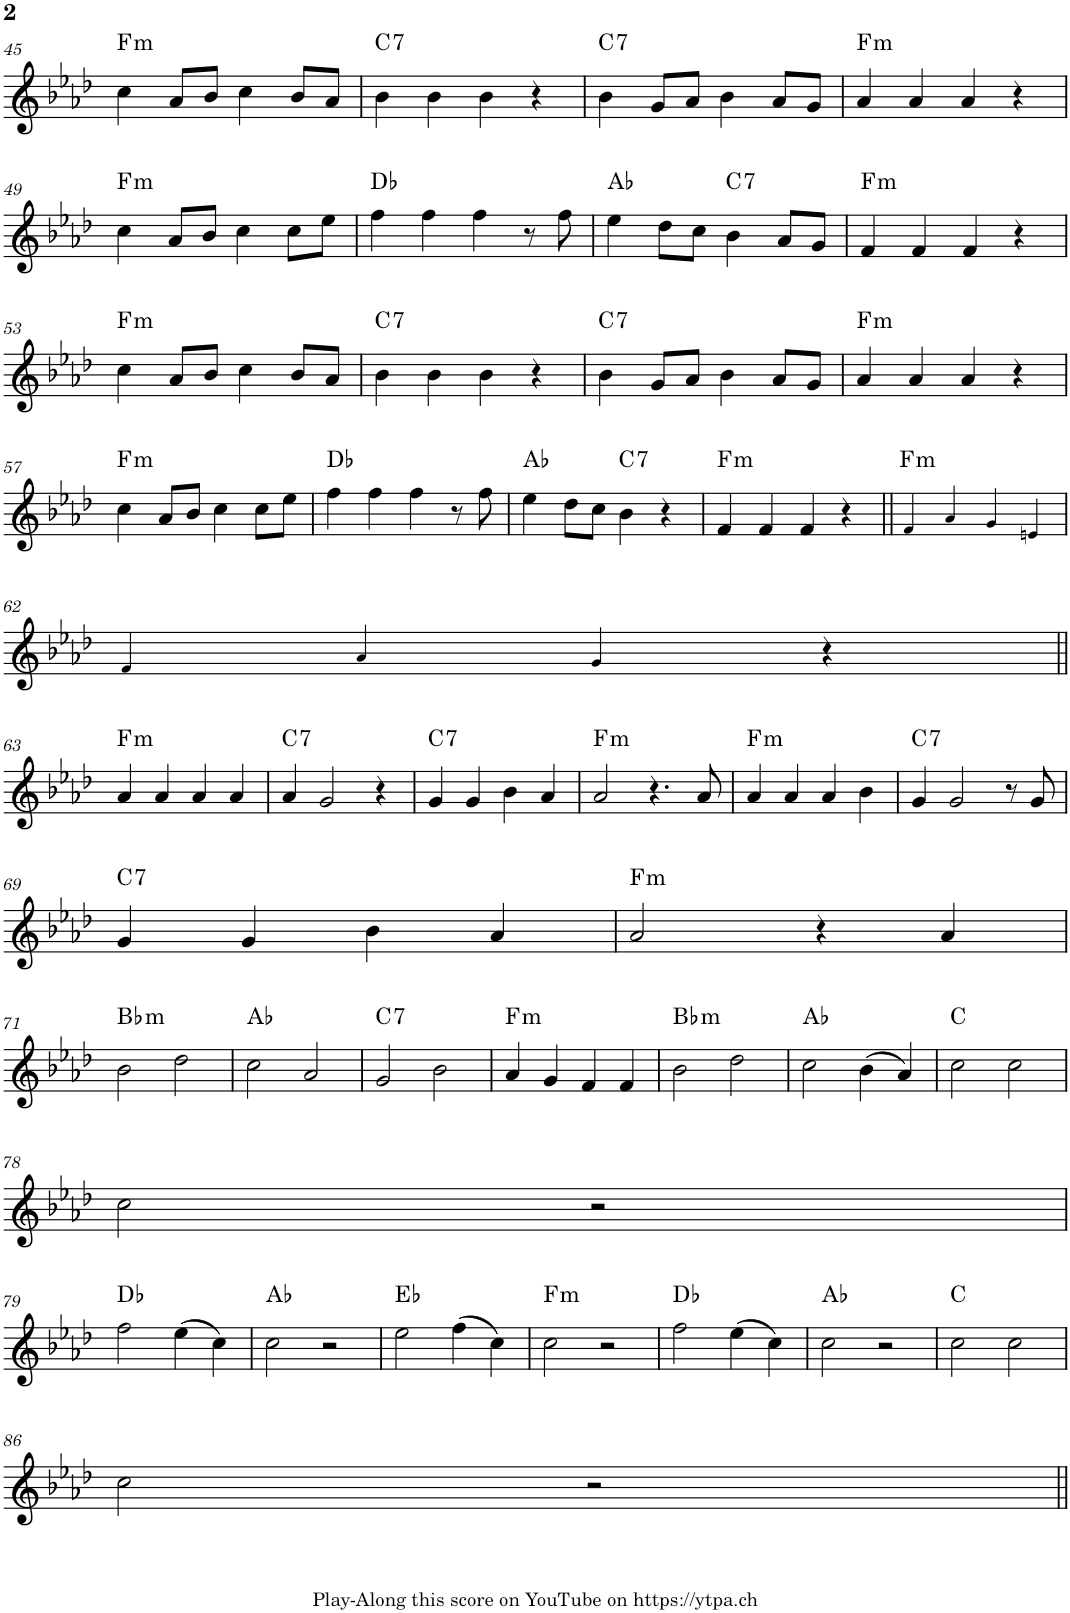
**kern	**harte
*part1	*part1
*staff1	*
*I"Piano	*
*I'Pno.	*
!!LO:PB:g=z
*clefG2	*
*k[b-e-a-d-]	*
*M4/4	*
=45	=45
!	!LO:H:kt=m
4cc\	F:min
8a-/L	.
8b-/J	.
4cc\	.
8b-/L	.
8a-/J	.
=46	=46
!	!LO:H:kt=7
4b-\	C:7
4b-\	.
4b-\	.
4r	.
=47	=47
!	!LO:H:kt=7
4b-\	C:7
8g/L	.
8a-/J	.
4b-\	.
8a-/L	.
8g/J	.
=48	=48
!	!LO:H:kt=m
4a-/	F:min
4a-/	.
4a-/	.
4r	.
!!LO:LB:g=z
=49	=49
!	!LO:H:kt=m
4cc\	F:min
8a-/L	.
8b-/J	.
4cc\	.
8cc\L	.
8ee-\J	.
=50	=50
4ff\	Db:maj
4ff\	.
4ff\	.
8r	.
8ff\	.
=51	=51
4ee-\	Ab:maj
8dd-\L	.
8cc\J	.
!	!LO:H:kt=7
4b-\	C:7
8a-/L	.
8g/J	.
=52	=52
!	!LO:H:kt=m
4f/	F:min
4f/	.
4f/	.
4r	.
!!LO:LB:g=z
=53	=53
!	!LO:H:kt=m
4cc\	F:min
8a-/L	.
8b-/J	.
4cc\	.
8b-/L	.
8a-/J	.
=54	=54
!	!LO:H:kt=7
4b-\	C:7
4b-\	.
4b-\	.
4r	.
=55	=55
!	!LO:H:kt=7
4b-\	C:7
8g/L	.
8a-/J	.
4b-\	.
8a-/L	.
8g/J	.
=56	=56
!	!LO:H:kt=m
4a-/	F:min
4a-/	.
4a-/	.
4r	.
!!LO:LB:g=z
=57	=57
!	!LO:H:kt=m
4cc\	F:min
8a-/L	.
8b-/J	.
4cc\	.
8cc\L	.
8ee-\J	.
=58	=58
4ff\	Db:maj
4ff\	.
4ff\	.
8r	.
8ff\	.
=59	=59
4ee-\	Ab:maj
8dd-\L	.
8cc\J	.
!	!LO:H:kt=7
4b-\	C:7
4r	.
=60	=60
!	!LO:H:kt=m
4f/	F:min
4f/	.
4f/	.
4r	.
=61||	=61||
!	!LO:H:kt=m
4f!/	F:min
4a-!/	.
4g!/	.
4en!/	.
!!LO:LB:g=z
=62	=62
4f!/	.
4a-!/	.
4g!/	.
4r	.
!!LO:LB:g=z
=63||	=63||
!	!LO:H:kt=m
4a-/	F:min
4a-/	.
4a-/	.
4a-/	.
=64	=64
!	!LO:H:kt=7
4a-/	C:7
2g/	.
4r	.
=65	=65
!	!LO:H:kt=7
4g/	C:7
4g/	.
4b-\	.
4a-/	.
=66	=66
!	!LO:H:kt=m
2a-/	F:min
4.r	.
8a-/	.
=67	=67
!	!LO:H:kt=m
4a-/	F:min
4a-/	.
4a-/	.
4b-\	.
=68	=68
!	!LO:H:kt=7
4g/	C:7
2g/	.
8r	.
8g/	.
!!LO:LB:g=z
=69	=69
!	!LO:H:kt=7
4g/	C:7
4g/	.
4b-\	.
4a-/	.
=70	=70
!	!LO:H:kt=m
2a-/	F:min
4r	.
4a-/	.
!!LO:LB:g=z
=71	=71
!	!LO:H:kt=m
2b-\	Bb:min
2dd-\	.
=72	=72
2cc\	Ab:maj
2a-/	.
=73	=73
!	!LO:H:kt=7
2g/	C:7
2b-\	.
=74	=74
!	!LO:H:kt=m
4a-/	F:min
4g/	.
4f/	.
4f/	.
=75	=75
!	!LO:H:kt=m
2b-\	Bb:min
2dd-\	.
=76	=76
2cc\	Ab:maj
(4b-\	.
4a-/)	.
=77	=77
2cc\	C:maj
2cc\	.
!!LO:LB:g=z
=78	=78
2cc\	.
2r	.
!!LO:LB:g=z
=79	=79
2ff\	Db:maj
(4ee-\	.
4cc\)	.
=80	=80
2cc\	Ab:maj
2r	.
=81	=81
2ee-\	Eb:maj
(4ff\	.
4cc\)	.
=82	=82
!	!LO:H:kt=m
2cc\	F:min
2r	.
=83	=83
2ff\	Db:maj
(4ee-\	.
4cc\)	.
=84	=84
2cc\	Ab:maj
2r	.
=85	=85
2cc\	C:maj
2cc\	.
!!LO:LB:g=z
=86	=86
2cc\	.
2r	.
=||	=||
*-	*-
